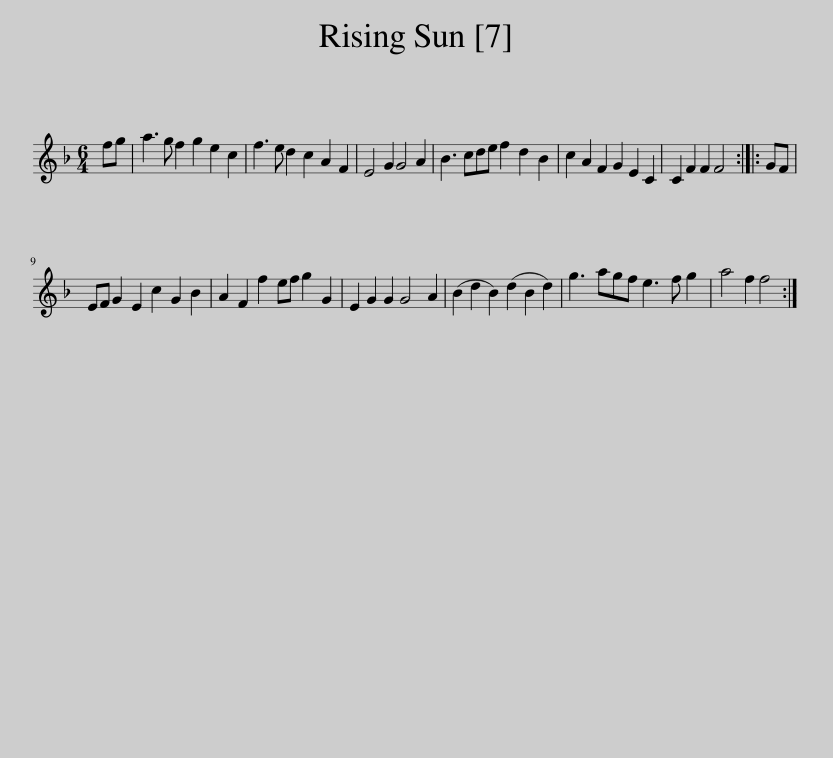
X:1
L:1/8
M:6/4
I:linebreak $
K:F
V:1 treble
V:1
 fg | a3 g f2 g2 e2 c2 | f3 e d2 c2 A2 F2 | E4 G2 G4 A2 | B3 cde f2 d2 B2 | %5
 c2 A2 F2 G2 E2 C2 | C2 F2 F2 F4 :: GF |$ EF G2 E2 c2 G2 B2 | A2 F2 f2 ef g2 G2 | %10
 E2 G2 G2 G4 A2 | (B2 d2 B2) (d2 B2 d2) | g3 agf e3 f g2 | a4 f2 f4 :| %14
